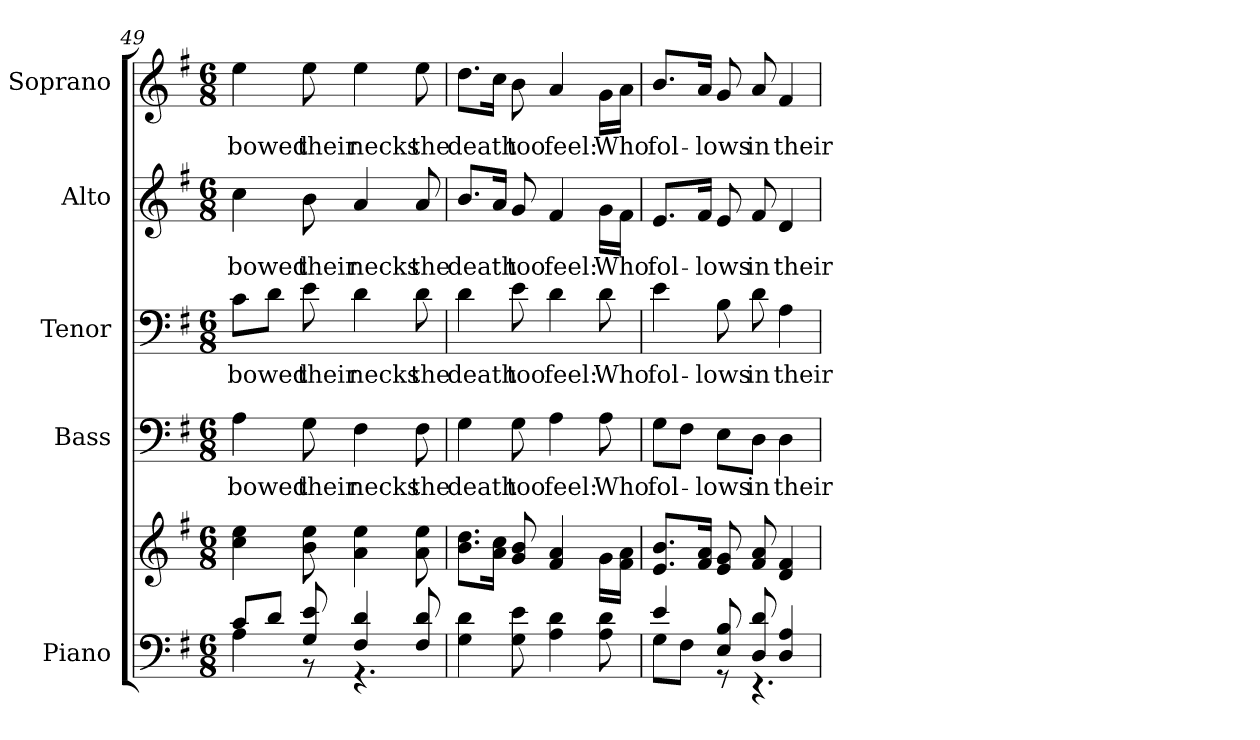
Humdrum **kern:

**kern	**kern	**kern	**text	**kern	**text	**kern	**text	**kern	**text
*part5	*part5	*part4	*part4	*part3	*part3	*part2	*part2	*part1	*part1
*staff6	*staff5	*staff4	*staff4	*staff3	*staff3	*staff2	*staff2	*staff1	*staff1
*I"Piano	*	*I"Bass	*	*I"Tenor	*	*I"Alto	*	*I"Soprano	*
*I'Pno.	*	*I'B.	*	*I'T.	*	*I'A.	*	*I'S.	*
*clefF4	*clefG2	*clefF4	*	*clefF4	*	*clefG2	*	*clefG2	*
*k[f#]	*k[f#]	*k[f#]	*	*k[f#]	*	*k[f#]	*	*k[f#]	*
*G:	*G:	*G:	*	*G:	*	*G:	*	*G:	*
*M6/8	*M6/8	*M6/8	*	*M6/8	*	*M6/8	*	*M6/8	*
=49	=49	=49	=49	=49	=49	=49	=49	=49	=49
*^	*	*	*	*	*	*	*	*	*
!	!	!	!	!LO:LY:b:color=#000000	!	!	!	!	!	!
!	!	!	!	!	!	!LO:LY:b:color=#000000	!	!	!	!
!	!	!	!	!	!	!	!	!LO:LY:b:color=#000000	!	!
!	!	!	!	!	!	!	!	!	!	!LO:LY:b:color=#000000
8ci/L	4Ai\	4cci\ 4eei	4Ai\	bowed	8ci\L	bowed	4cci\	bowed	4eei\	bowed
8di/J	.	.	.	.	8di\J	.	.	.	.	.
!	!	!	!	!LO:LY:b:color=#000000	!	!	!	!	!	!
!	!	!	!	!	!	!LO:LY:b:color=#000000	!	!	!	!
!	!	!	!	!	!	!	!	!LO:LY:b:color=#000000	!	!
!	!	!	!	!	!	!	!	!	!	!LO:LY:b:color=#000000
8Gi/ 8ei	8r	8bi\ 8eei	8Gi\	their	8ei\	their	8bi\	their	8eei\	their
!	!	!	!	!LO:LY:b:color=#000000	!	!	!	!	!	!
!	!	!	!	!	!	!LO:LY:b:color=#000000	!	!	!	!
!	!	!	!	!	!	!	!	!LO:LY:b:color=#000000	!	!
!	!	!	!	!	!	!	!	!	!	!LO:LY:b:color=#000000
4F#i/ 4di	4.r	4ai\ 4eei	4F#i\	necks	4di\	necks	4ai/	necks	4eei\	necks
!	!	!	!	!LO:LY:b:color=#000000	!	!	!	!	!	!
!	!	!	!	!	!	!LO:LY:b:color=#000000	!	!	!	!
!	!	!	!	!	!	!	!	!LO:LY:b:color=#000000	!	!
!	!	!	!	!	!	!	!	!	!	!LO:LY:b:color=#000000
8F#i/ 8di	.	8ai\ 8eei	8F#i\	the	8di\	the	8ai/	the	8eei\	the
*v	*v	*	*	*	*	*	*	*	*	*
!!LO:PB:g=z
=50	=50	=50	=50	=50	=50	=50	=50	=50	=50
!	!	!	!LO:LY:b:color=#000000	!	!	!	!	!	!
!	!	!	!	!	!LO:LY:b:color=#000000	!	!	!	!
!	!	!	!	!	!	!	!LO:LY:b:color=#000000	!	!
!	!	!	!	!	!	!	!	!	!LO:LY:b:color=#000000
4Gi\ 4di	8.bi\ 8.ddiL	4Gi\	death	4di\	death	8.bi/L	death	8.ddi\L	death
.	16ai\ 16cciJk	.	.	.	.	16ai/Jk	.	16cci\Jk	.
!	!	!	!LO:LY:b:color=#000000	!	!	!	!	!	!
!	!	!	!	!	!LO:LY:b:color=#000000	!	!	!	!
!	!	!	!	!	!	!	!LO:LY:b:color=#000000	!	!
!	!	!	!	!	!	!	!	!	!LO:LY:b:color=#000000
8Gi\ 8ei	8gi/ 8bi	8Gi\	too	8ei\	too	8gi/	too	8bi\	too
!	!	!	!LO:LY:b:color=#000000	!	!	!	!	!	!
!	!	!	!	!	!LO:LY:b:color=#000000	!	!	!	!
!	!	!	!	!	!	!	!LO:LY:b:color=#000000	!	!
!	!	!	!	!	!	!	!	!	!LO:LY:b:color=#000000
4Ai\ 4di	4f#i/ 4ai	4Ai\	feel:	4di\	feel:	4f#i/	feel:	4ai/	feel:
!	!	!	!LO:LY:b:color=#000000	!	!	!	!	!	!
!	!	!	!	!	!LO:LY:b:color=#000000	!	!	!	!
!	!	!	!	!	!	!	!LO:LY:b:color=#000000	!	!
!	!	!	!	!	!	!	!	!	!LO:LY:b:color=#000000
8Ai\ 8di	16gi\LL	8Ai\	Who	8di\	Who	16gi\LL	Who	16gi\LL	Who
.	16f#i\ 16aiJJ	.	.	.	.	16f#i\JJ	.	16ai\JJ	.
=51	=51	=51	=51	=51	=51	=51	=51	=51	=51
*^	*	*	*	*	*	*	*	*	*
!	!	!	!	!LO:LY:b:color=#000000	!	!	!	!	!	!
!	!	!	!	!	!	!LO:LY:b:color=#000000	!	!	!	!
!	!	!	!	!	!	!	!	!LO:LY:b:color=#000000	!	!
!	!	!	!	!	!	!	!	!	!	!LO:LY:b:color=#000000
4ei/	8Gi\L	8.ei/ 8.biL	8Gi\L	fol-	4ei\	fol-	8.ei/L	fol-	8.bi/L	fol-
.	8F#i\J	.	8F#i\J	.	.	.	.	.	.	.
.	.	16f#i/ 16aiJk	.	.	.	.	16f#i/Jk	.	16ai/Jk	.
!	!	!	!	!LO:LY:b:color=#000000	!	!	!	!	!	!
!	!	!	!	!	!	!LO:LY:b:color=#000000	!	!	!	!
!	!	!	!	!	!	!	!	!LO:LY:b:color=#000000	!	!
!	!	!	!	!	!	!	!	!	!	!LO:LY:b:color=#000000
8Ei/ 8Bi	8r	8ei/ 8gi	8Ei\L	-lows	8Bi\	-lows	8ei/	-lows	8gi/	-lows
!	!	!	!	!LO:LY:b:color=#000000	!	!	!	!	!	!
!	!	!	!	!	!	!LO:LY:b:color=#000000	!	!	!	!
!	!	!	!	!	!	!	!	!LO:LY:b:color=#000000	!	!
!	!	!	!	!	!	!	!	!	!	!LO:LY:b:color=#000000
8Di/ 8di	4.r	8f#i/ 8ai	8Di\J	in	8di\	in	8f#i/	in	8ai/	in
!	!	!	!	!LO:LY:b:color=#000000	!	!	!	!	!	!
!	!	!	!	!	!	!LO:LY:b:color=#000000	!	!	!	!
!	!	!	!	!	!	!	!	!LO:LY:b:color=#000000	!	!
!	!	!	!	!	!	!	!	!	!	!LO:LY:b:color=#000000
4Di/ 4Ai	.	4di/ 4f#i	4Di\	their	4Ai\	their	4di/	their	4f#i/	their
*v	*v	*	*	*	*	*	*	*	*	*
=	=	=	=	=	=	=	=	=	=
*-	*-	*-	*-	*-	*-	*-	*-	*-	*-
